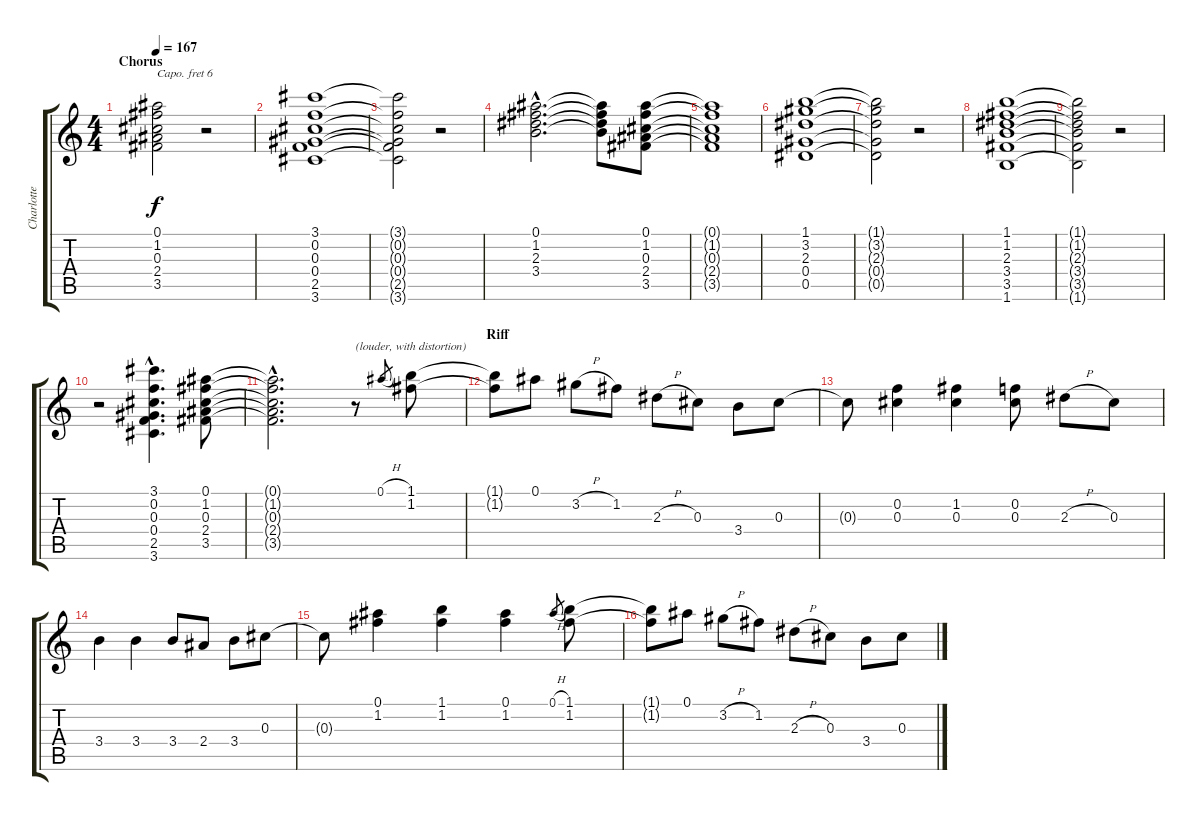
\track ("Charlotte Hatherley" "Charlotte ") {instrument electricguitarclean}
\staff {score tabs}
\capo 6
\tuning (E4 B3 G3 D3 A2 E2) {hide}
\ts (4 4)
\section ("" "Chorus")
\tempo 167
\clef g2
\ks c
(0.1{t} 1.2{t} 0.3{t} 2.4{t} 3.5{t}).2{dy f} r.2 |
(3.1 0.2 0.3 0.4 2.5 3.6).1 |
(3.1{t} 0.2{t} 0.3{t} 0.4{t} 2.5{t} 3.6{t}).2 r.2 |
(0.1{hac} 1.2{hac} 2.3{hac} 3.4{hac}).2{d} (0.1{t} 1.2{t} 2.3{t} 3.4{t}).8 (0.1 1.2 0.3 2.4 3.5).8 |
(0.1{t} 1.2{t} 0.3{t} 2.4{t} 3.5{t}).1 |
(1.1 3.2 2.3 0.4 0.5).1 |
(1.1{t} 3.2{t} 2.3{t} 0.4{t} 0.5{t}).2 r.2 |
(1.1 1.2 2.3 3.4 3.5 1.6).1 |
(1.1{t} 1.2{t} 2.3{t} 3.4{t} 3.5{t} 1.6{t}).2 r.2 |
r.2 (3.1{hac} 0.2{hac} 0.3{hac} 0.4{hac} 2.5{hac} 3.6{hac}).4{d} (0.1 1.2 0.3 2.4 3.5).8 |
(0.1{hac t} 1.2{hac t} 0.3{hac t} 2.4{hac t} 3.5{hac t}).2{d} r.8{txt "(louder, with distortion)"} 0.1{h}.8{gr} (1.1 1.2).8{volume 15 instrument distortionguitar} |
\section ("" "Riff")
(1.1{t} 1.2{t}).8 0.1.8 3.2{h}.8 1.2.8 2.3{h}.8 0.3.8 3.4.8 0.3.8 |
0.3{t}.8 (0.2 0.3).4 (1.2 0.3).4 (0.2 0.3).8 2.3{h}.8 0.3.8 |
3.4.4 3.4.4 3.4.8 2.4.8 3.4.8 0.3.8 |
0.3{t}.8 (0.1 1.2).4 (1.1 1.2).4 (0.1 1.2).4 0.1{h}.8{gr} (1.1 1.2).8 |
(1.1{t} 1.2{t}).8 0.1.8 3.2{h}.8 1.2.8 2.3{h}.8 0.3.8 3.4.8 0.3.8
